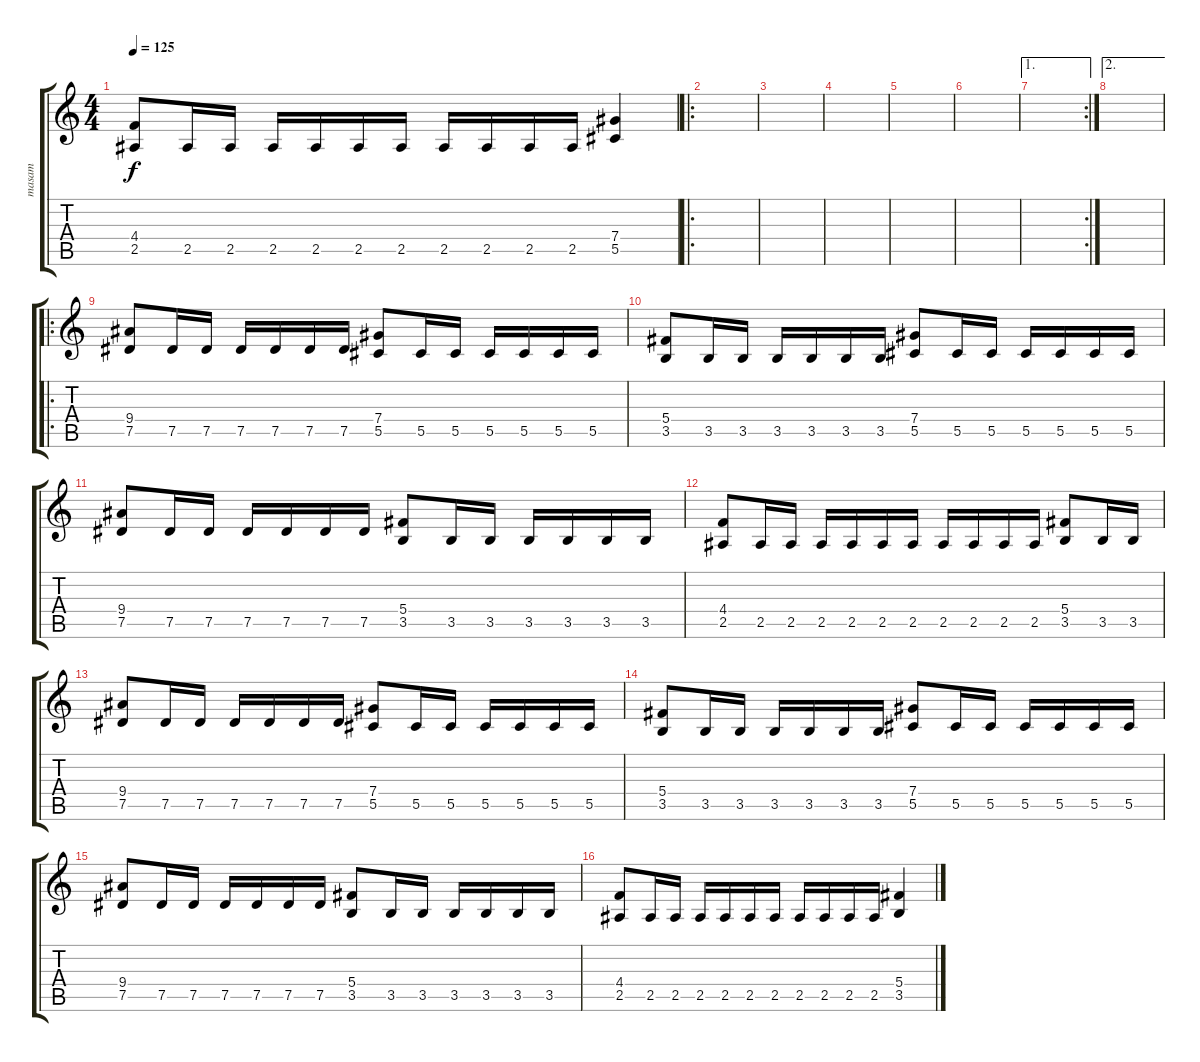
\track ("masam" "masam") {instrument distortionguitar}
\staff {score tabs}
\tuning (Eb4 Bb3 Gb3 Db3 Ab2 Eb2) {hide}
\ts (4 4)
\tempo 125
\clef g2
\ks c
(4.4 2.5).8{dy f} 2.5.16 2.5.16 2.5.16 2.5.16 2.5.16 2.5.16 2.5.16 2.5.16 2.5.16 2.5.16 (7.4 5.5).4 |
\ro
|
|
|
|
|
\ae 1
\rc 2
|
\ae 2
|
\ro
(9.4 7.5).8 7.5.16 7.5.16 7.5.16 7.5.16 7.5.16 7.5.16 (7.4 5.5).8 5.5.16 5.5.16 5.5.16 5.5.16 5.5.16 5.5.16 |
(5.4 3.5).8 3.5.16 3.5.16 3.5.16 3.5.16 3.5.16 3.5.16 (7.4 5.5).8 5.5.16 5.5.16 5.5.16 5.5.16 5.5.16 5.5.16 |
(9.4 7.5).8 7.5.16 7.5.16 7.5.16 7.5.16 7.5.16 7.5.16 (5.4 3.5).8 3.5.16 3.5.16 3.5.16 3.5.16 3.5.16 3.5.16 |
(4.4 2.5).8 2.5.16 2.5.16 2.5.16 2.5.16 2.5.16 2.5.16 2.5.16 2.5.16 2.5.16 2.5.16 (5.4 3.5).8 3.5.16 3.5.16 |
(9.4 7.5).8 7.5.16 7.5.16 7.5.16 7.5.16 7.5.16 7.5.16 (7.4 5.5).8 5.5.16 5.5.16 5.5.16 5.5.16 5.5.16 5.5.16 |
(5.4 3.5).8 3.5.16 3.5.16 3.5.16 3.5.16 3.5.16 3.5.16 (7.4 5.5).8 5.5.16 5.5.16 5.5.16 5.5.16 5.5.16 5.5.16 |
(9.4 7.5).8 7.5.16 7.5.16 7.5.16 7.5.16 7.5.16 7.5.16 (5.4 3.5).8 3.5.16 3.5.16 3.5.16 3.5.16 3.5.16 3.5.16 |
(4.4 2.5).8 2.5.16 2.5.16 2.5.16 2.5.16 2.5.16 2.5.16 2.5.16 2.5.16 2.5.16 2.5.16 (5.4 3.5).4
